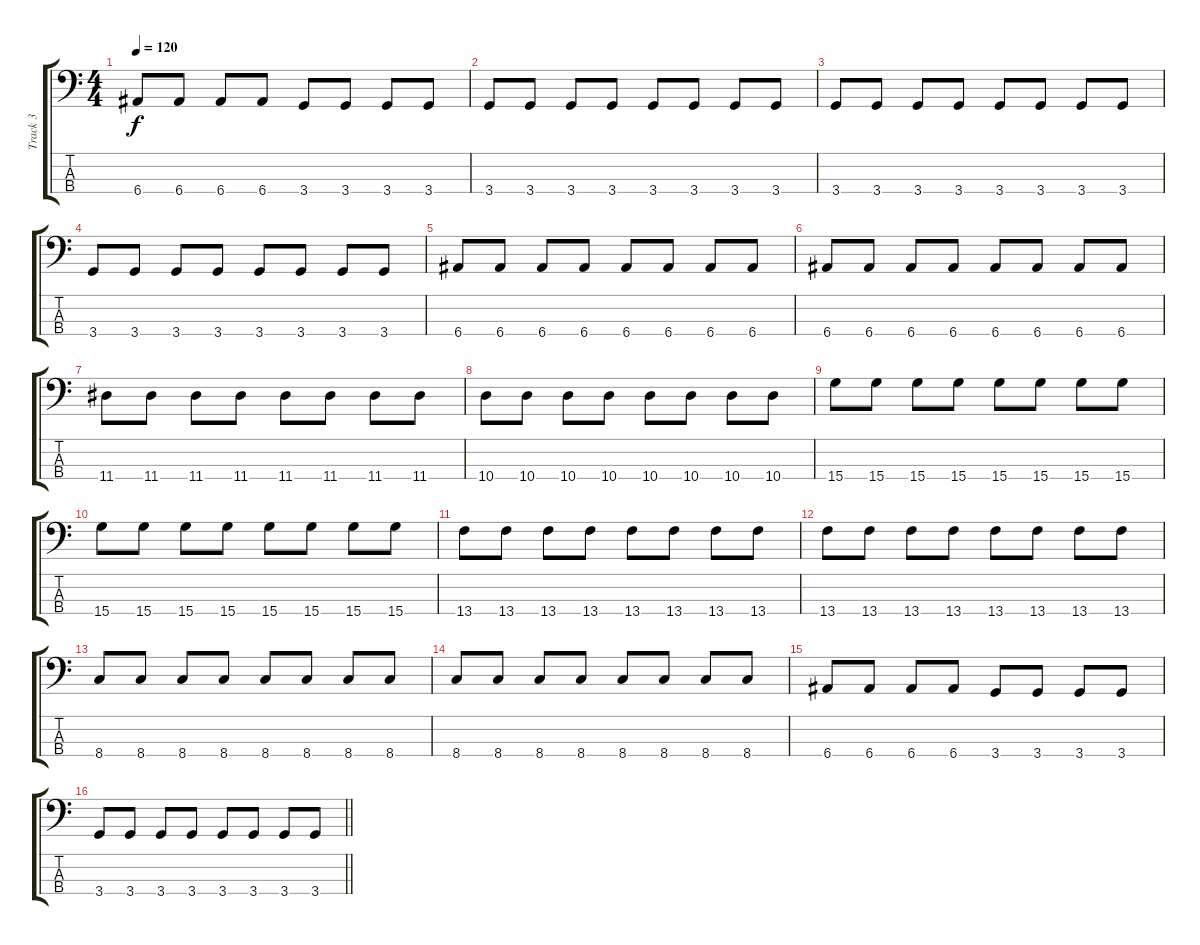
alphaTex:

\track ("Track 3" "Track 3") {instrument electricbassfinger}
\staff {score tabs}
\tuning (G2 D2 A1 E1) {hide}
\ts (4 4)
\tempo 120
\clef f4
\ks c
6.4.8{dy f} 6.4.8 6.4.8 6.4.8 3.4.8 3.4.8 3.4.8 3.4.8 |
3.4.8 3.4.8 3.4.8 3.4.8 3.4.8 3.4.8 3.4.8 3.4.8 |
3.4.8 3.4.8 3.4.8 3.4.8 3.4.8 3.4.8 3.4.8 3.4.8 |
3.4.8 3.4.8 3.4.8 3.4.8 3.4.8 3.4.8 3.4.8 3.4.8 |
6.4.8 6.4.8 6.4.8 6.4.8 6.4.8 6.4.8 6.4.8 6.4.8 |
6.4.8 6.4.8 6.4.8 6.4.8 6.4.8 6.4.8 6.4.8 6.4.8 |
11.4.8 11.4.8 11.4.8 11.4.8 11.4.8 11.4.8 11.4.8 11.4.8 |
10.4.8 10.4.8 10.4.8 10.4.8 10.4.8 10.4.8 10.4.8 10.4.8 |
15.4.8 15.4.8 15.4.8 15.4.8 15.4.8 15.4.8 15.4.8 15.4.8 |
15.4.8 15.4.8 15.4.8 15.4.8 15.4.8 15.4.8 15.4.8 15.4.8 |
13.4.8 13.4.8 13.4.8 13.4.8 13.4.8 13.4.8 13.4.8 13.4.8 |
13.4.8 13.4.8 13.4.8 13.4.8 13.4.8 13.4.8 13.4.8 13.4.8 |
8.4.8 8.4.8 8.4.8 8.4.8 8.4.8 8.4.8 8.4.8 8.4.8 |
8.4.8 8.4.8 8.4.8 8.4.8 8.4.8 8.4.8 8.4.8 8.4.8 |
6.4.8 6.4.8 6.4.8 6.4.8 3.4.8 3.4.8 3.4.8 3.4.8 |
\barLineRight lightlight
3.4.8 3.4.8 3.4.8 3.4.8 3.4.8 3.4.8 3.4.8 3.4.8
